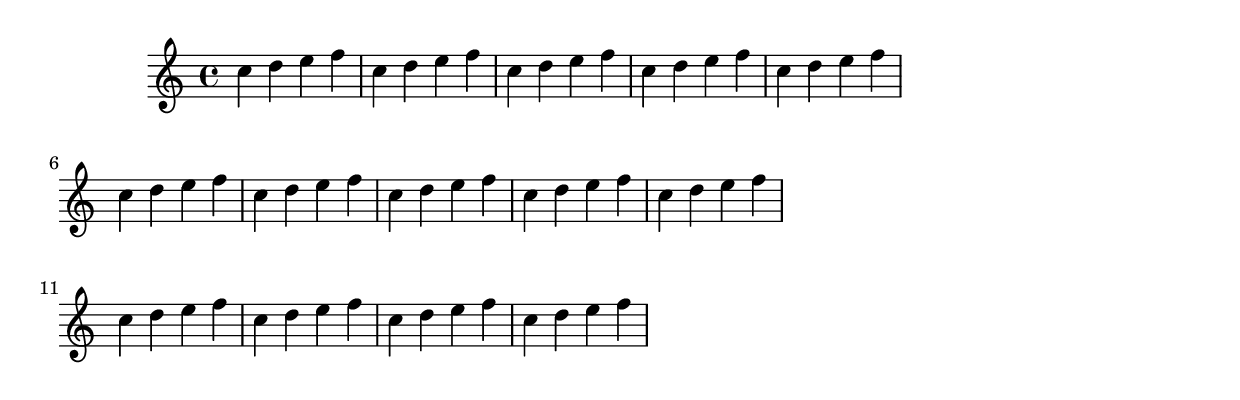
%% Do not edit this file; it is auto-generated from LSR http://lsr.dsi.unimi.it
%% This file is in the public domain.
\version "2.13.0"

\header {
  lsrtags = "keyboards"

  texidoces = "
Los símbolos específicos de acordeón discanto se escriben mediante
@code{\\markup}.  Se puede trucar la colocación vertical de los
símbolos modificando los argumentos de @code{\\raise}.

"
  doctitlees = "Símbolos de acordeón discanto"
  
  doctitlede = "Symbole für Akkordeon-Diskantregister"
  texidocde = "
Diskantregister für Akkordeon können mit @code{\\markup} dargestellt werden.
Die vertikale Position der einzelnen Elemente werden mit @code{\\raise}
angepasst.
"

  texidoc = "
Accordion discant-specific symbols are added using @code{\\markup}. The
vertical placement of the symbols can be tweaked by changing the
@code{\\raise} arguments.



"
  doctitle = "Accordion-discant symbols"
} % begin verbatim

discant = \markup {
  \musicglyph #"accordion.accDiscant"
}
dot = \markup {
  \musicglyph #"accordion.accDot"
}

\layout { ragged-right = ##t }

% 16 voets register
accBasson = ^\markup {
  \combine
  \discant
  \raise #0.5 \dot
}

% een korig 8 en 16 voets register
accBandon = ^\markup {
  \combine
    \discant
    \combine
      \raise #0.5 \dot
      \raise #1.5 \dot
}

accVCello = ^\markup {
  \combine
    \discant
    \combine
      \raise #0.5 \dot
      \combine
        \raise #1.5 \dot
        \translate #'(1 . 0) \raise #1.5 \dot
}

% 4-8-16 voets register
accHarmon = ^\markup {
  \combine
    \discant
    \combine
      \raise #0.5 \dot
      \combine
        \raise #1.5 \dot
        \raise #2.5 \dot
}

accTrombon = ^\markup {
  \combine
    \discant
    \combine
      \raise #0.5 \dot
      \combine
        \raise #1.5 \dot
        \combine
          \translate #'(1 . 0) \raise #1.5 \dot
          \translate #'(-1 . 0) \raise #1.5 \dot
}

% eenkorig 4 en 16 voets register
accOrgan = ^\markup {
  \combine
    \discant
    \combine
      \raise #0.5 \dot
      \raise #2.5 \dot
}

accMaster = ^\markup {
  \combine
    \discant
    \combine
      \raise #0.5 \dot
      \combine
        \raise #1.5 \dot
        \combine
          \translate #'(1 . 0) \raise #1.5 \dot
          \combine
            \translate #'(-1 . 0) \raise #1.5 \dot
            \raise #2.5 \dot
}

accAccord = ^\markup {
  \combine
    \discant
    \combine
      \raise #1.5 \dot
      \combine
        \translate #'(1 . 0) \raise #1.5 \dot
        \combine
          \translate #'(-1 . 0) \raise #1.5 \dot
          \raise #2.5 \dot
}

accMusette = ^\markup {
  \combine
    \discant
    \combine
      \raise #1.5 \dot
      \combine
        \translate #'(1 . 0) \raise #1.5 \dot
        \translate #'(-1 . 0) \raise #1.5 \dot
}

accCeleste = ^\markup {
  \combine
    \discant
    \combine
      \raise #1.5 \dot
      \translate #'(-1 . 0) \raise #1.5 \dot
}

accOboe = ^\markup {
  \combine
    \discant
    \combine
      \raise #1.5 \dot
      \raise #2.5 \dot
}

accClarin = ^\markup {
  \combine
    \discant
    \raise #1.5 \dot
}

accPiccolo = ^\markup {
    \combine
       \discant 
       \raise #2.5 \dot
}

accViolin = ^\markup {
  \combine
    \discant
    \combine
      \raise #1.5 \dot
      \combine
        \translate #'(1 . 0) \raise #1.5 \dot
        \raise #2.5 \dot
}

\relative c'' {
  c4 d\accBasson e f
  c4 d\accBandon e f
  c4 d\accVCello e f
  c4 d\accHarmon e f
  c4 d\accTrombon e f
  \break
  c4 d\accOrgan e f
  c4 d\accMaster e f
  c4 d\accAccord e f
  c4 d\accMusette e f
  c4 d\accCeleste e f
  \break
  c4 d\accOboe e f
  c4 d\accClarin e f
  c4 d\accPiccolo e f
  c4 d\accViolin e f
}
